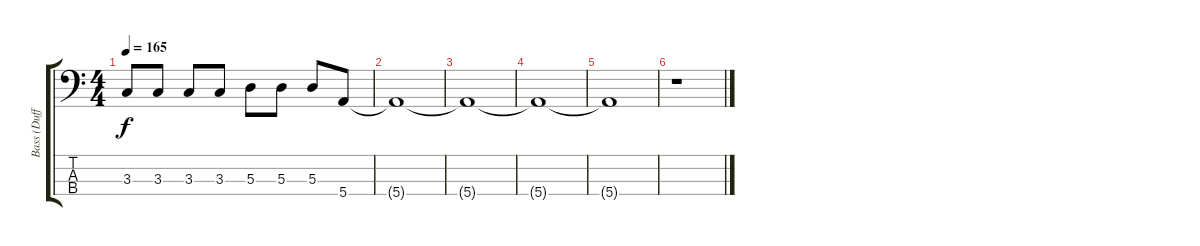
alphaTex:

\track ("Bass (Duff)" "Bass (Duff") {instrument electricbasspick}
\staff {score tabs}
\tuning (G2 D2 A1 E1) {hide}
\ts (4 4)
\tempo 165
\clef f4
\ks c
3.3.8{dy f} 3.3.8 3.3.8 3.3.8 5.3.8 5.3.8 5.3.8 5.4.8 |
5.4{t}.1 |
5.4{t}.1 |
5.4{t}.1 |
5.4{t}.1 |
r.1
